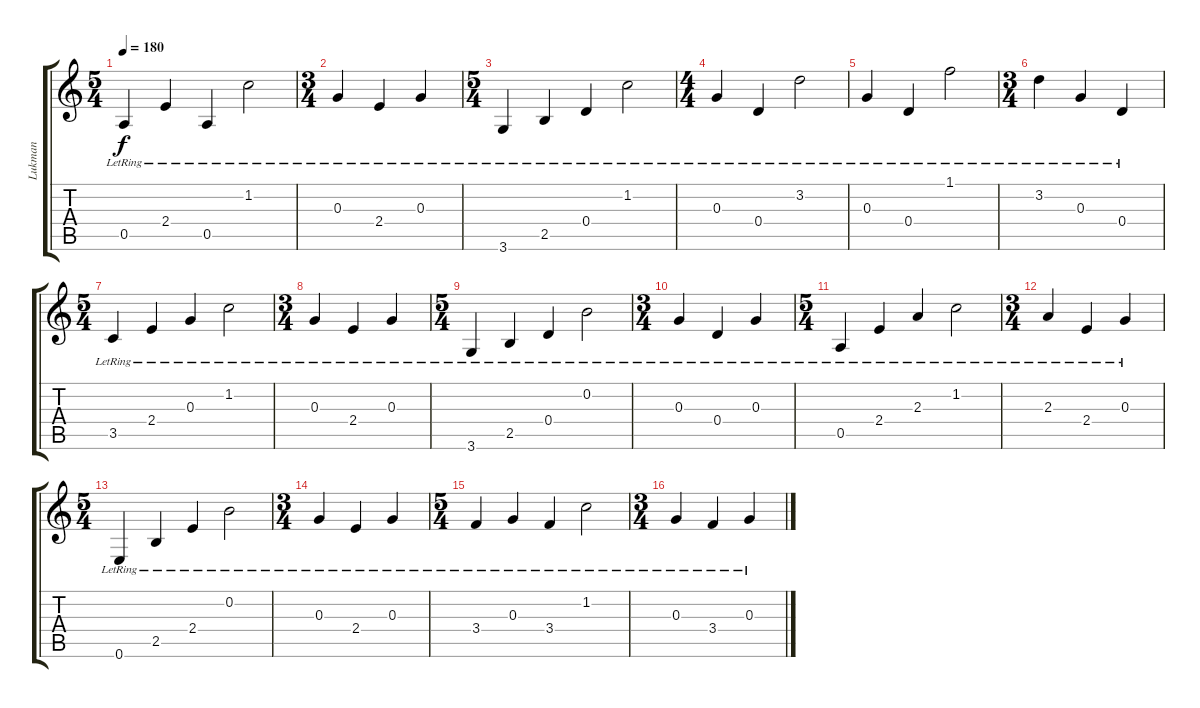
\track ("Lukman" "Lukman") {instrument electricguitarjazz}
\staff {score tabs}
\tuning (E4 B3 G3 D3 A2 E2) {hide}
\ts (5 4)
\tempo 180
\clef g2
\ks c
0.5{lr}.4{dy f} 2.4{lr}.4 0.5{lr}.4 1.2{lr}.2 |
\ts (3 4)
0.3{lr}.4 2.4{lr}.4 0.3{lr}.4 |
\ts (5 4)
3.6{lr}.4 2.5{lr}.4 0.4{lr}.4 1.2{lr}.2 |
\ts (4 4)
0.3{lr}.4 0.4{lr}.4 3.2{lr}.2 |
0.3{lr}.4 0.4{lr}.4 1.1{lr}.2 |
\ts (3 4)
3.2{lr}.4 0.3{lr}.4 0.4{lr}.4 |
\ts (5 4)
3.5{lr}.4 2.4{lr}.4 0.3{lr}.4 1.2{lr}.2 |
\ts (3 4)
0.3{lr}.4 2.4{lr}.4 0.3{lr}.4 |
\ts (5 4)
3.6{lr}.4 2.5{lr}.4 0.4{lr}.4 0.2{lr}.2 |
\ts (3 4)
0.3{lr}.4 0.4{lr}.4 0.3{lr}.4 |
\ts (5 4)
0.5{lr}.4 2.4{lr}.4 2.3{lr}.4 1.2{lr}.2 |
\ts (3 4)
2.3{lr}.4 2.4{lr}.4 0.3{lr}.4 |
\ts (5 4)
0.6{lr}.4 2.5{lr}.4 2.4{lr}.4 0.2{lr}.2 |
\ts (3 4)
0.3{lr}.4 2.4{lr}.4 0.3{lr}.4 |
\ts (5 4)
3.4{lr}.4 0.3{lr}.4 3.4{lr}.4 1.2{lr}.2 |
\ts (3 4)
0.3{lr}.4 3.4{lr}.4 0.3{lr}.4
